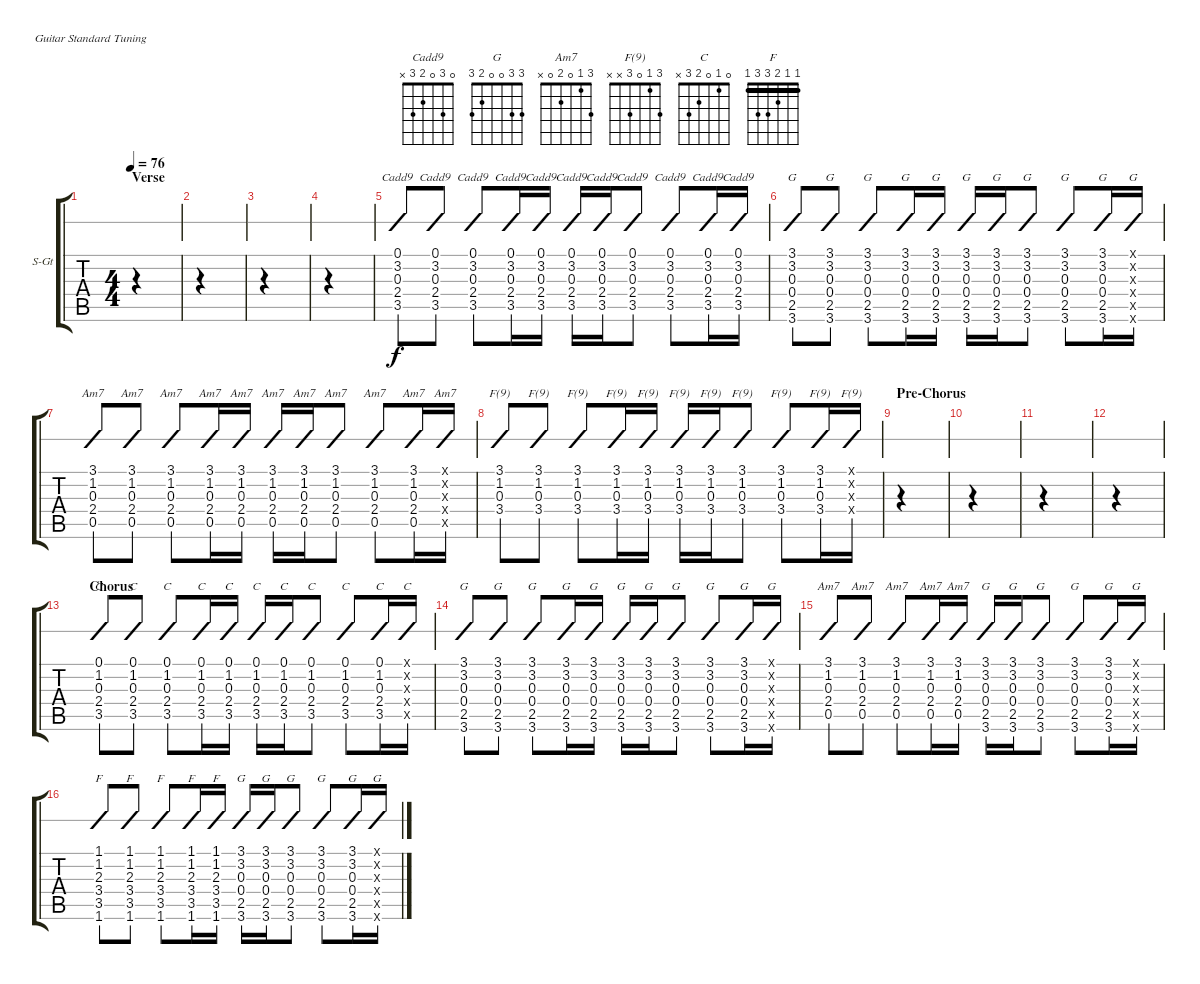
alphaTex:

\defaultSystemsLayout 4
\bracketExtendMode groupsimilarinstruments
\firstSystemTrackNameOrientation horizontal
\otherSystemsTrackNameOrientation horizontal
\track ("John Cooper" "S-Gt") {instrument acousticguitarsteel}
\staff {tabs slash}
\tuning (E4 B3 G3 D3 A2 E2)
\chord ("Cadd9" 0 3 0 2 3 x)
\chord ("G" 3 3 0 0 2 3)
\chord ("Am7" 3 1 0 2 0 x)
\chord ("F(9)" 3 1 0 3 x x)
\chord ("C" 0 1 0 2 3 x)
\chord ("F" 1 1 2 3 3 1) {barre (1 1)}
\ts (4 4)
\section ("" "Verse")
\tempo 76
\clef g2
\scale
0.487395
\ks c
|
\scale
0.256303 |
\scale
0.256303 |
\scale
0.333333 |
\scale
0.333333 (3.5 2.4 0.3 3.2 0.1).8{ch "Cadd9"} (3.5 2.4 0.3 3.2 0.1).8{ch "Cadd9"} (3.5 2.4 0.3 3.2 0.1).8{ch "Cadd9"} (3.5 2.4 0.3 3.2 0.1).16{ch "Cadd9"} (3.5 2.4 0.3 3.2 0.1).16{ch "Cadd9"} (3.5 2.4 0.3 3.2 0.1).16{ch "Cadd9"} (3.5 2.4 0.3 3.2 0.1).16{ch "Cadd9"} (3.5 2.4 0.3 3.2 0.1).8{ch "Cadd9"} (3.5 2.4 0.3 3.2 0.1).8{ch "Cadd9"} (3.5 2.4 0.3 3.2 0.1).16{ch "Cadd9"} (3.5 2.4 0.3 3.2 0.1).16{ch "Cadd9"} |
\scale
0.333333 (3.6 2.5 3.2 3.1 0.3 0.4).8{ch "G"} (3.6 2.5 0.4 0.3 3.2 3.1).8{ch "G"} (3.6 2.5 0.4 0.3 3.2 3.1).8{ch "G"} (3.6 2.5 0.4 0.3 3.2 3.1).16{ch "G"} (3.6 2.5 0.4 0.3 3.2 3.1).16{ch "G"} (3.6 2.5 0.4 0.3 3.2 3.1).16{ch "G"} (3.6 2.5 0.4 0.3 3.2 3.1).16{ch "G"} (3.6 2.5 0.4 0.3 3.2 3.1).8{ch "G"} (3.6 2.5 0.4 0.3 3.2 3.1).8{ch "G"} (3.6 2.5 0.4 0.3 3.2 3.1).16{ch "G"} (3.6{x} 2.5{x} 0.4{x} 0.3{x} 3.2{x} 3.1{x}).16{ch "G"} |
\scale
0.333333 (0.5 2.4 0.3 1.2 3.1).8{ch "Am7"} (0.5 2.4 0.3 1.2 3.1).8{ch "Am7"} (0.5 2.4 0.3 1.2 3.1).8{ch "Am7"} (0.5 2.4 0.3 1.2 3.1).16{ch "Am7"} (0.5 2.4 0.3 1.2 3.1).16{ch "Am7"} (0.5 2.4 0.3 1.2 3.1).16{ch "Am7"} (0.5 2.4 0.3 1.2 3.1).16{ch "Am7"} (0.5 2.4 0.3 1.2 3.1).8{ch "Am7"} (0.5 2.4 0.3 1.2 3.1).8{ch "Am7"} (0.5 2.4 0.3 1.2 3.1).16{ch "Am7"} (0.5{x} 2.4{x} 0.3{x} 1.2{x} 3.1{x}).16{ch "Am7"} |
\scale
0.333333 (3.4 0.3 1.2 3.1).8{ch "F(9)"} (3.4 0.3 1.2 3.1).8{ch "F(9)"} (3.4 0.3 1.2 3.1).8{ch "F(9)"} (3.4 0.3 1.2 3.1).16{ch "F(9)"} (3.4 0.3 1.2 3.1).16{ch "F(9)"} (3.4 0.3 1.2 3.1).16{ch "F(9)"} (3.4 0.3 1.2 3.1).16{ch "F(9)"} (3.4 0.3 1.2 3.1).8{ch "F(9)"} (3.4 0.3 1.2 3.1).8{ch "F(9)"} (3.4 0.3 1.2 3.1).16{ch "F(9)"} (3.4{x} 0.3{x} 1.2{x} 3.1{x}).16{ch "F(9)"} |
\section ("" "Pre-Chorus")
\scale
0.333333 |
\scale
0.333333 |
\scale
0.333333 |
\scale
0.333333 |
\section ("" "Chorus")
\scale
0.333333 (3.5 2.4 0.3 1.2 0.1).8{ch "C"} (3.5 2.4 0.3 1.2 0.1).8{ch "C"} (3.5 2.4 0.3 1.2 0.1).8{ch "C"} (3.5 2.4 0.3 1.2 0.1).16{ch "C"} (3.5 2.4 0.3 1.2 0.1).16{ch "C"} (3.5 2.4 0.3 1.2 0.1).16{ch "C"} (3.5 2.4 0.3 1.2 0.1).16{ch "C"} (3.5 2.4 0.3 1.2 0.1).8{ch "C"} (3.5 2.4 0.3 1.2 0.1).8{ch "C"} (3.5 2.4 0.3 1.2 0.1).16{ch "C"} (3.5{x} 2.4{x} 0.3{x} 1.2{x} 0.1{x}).16{ch "C"} |
\scale
0.333333 (3.6 2.5 0.4 0.3 3.2 3.1).8{ch "G"} (3.6 2.5 0.4 0.3 3.2 3.1).8{ch "G"} (3.6 2.5 0.4 0.3 3.2 3.1).8{ch "G"} (3.6 2.5 0.4 0.3 3.2 3.1).16{ch "G"} (3.6 2.5 0.4 0.3 3.2 3.1).16{ch "G"} (3.6 2.5 0.4 0.3 3.2 3.1).16{ch "G"} (3.6 2.5 0.4 0.3 3.2 3.1).16{ch "G"} (3.6 2.5 0.4 0.3 3.2 3.1).8{ch "G"} (3.6 2.5 0.4 0.3 3.2 3.1).8{ch "G"} (3.6 2.5 0.4 0.3 3.2 3.1).16{ch "G"} (3.6{x} 2.5{x} 0.4{x} 0.3{x} 3.2{x} 3.1{x}).16{ch "G"} |
\scale
0.333333 (0.5 2.4 0.3 1.2 3.1).8{ch "Am7"} (0.5 2.4 0.3 1.2 3.1).8{ch "Am7"} (0.5 2.4 0.3 1.2 3.1).8{ch "Am7"} (0.5 2.4 0.3 1.2 3.1).16{ch "Am7"} (0.5 2.4 0.3 1.2 3.1).16{ch "Am7"} (3.6 2.5 0.4 0.3 3.2 3.1).16{ch "G"} (3.6 2.5 0.4 0.3 3.2 3.1).16{ch "G"} (3.6 2.5 0.4 0.3 3.2 3.1).8{ch "G"} (3.6 2.5 0.4 0.3 3.2 3.1).8{ch "G"} (3.6 2.5 0.4 0.3 3.2 3.1).16{ch "G"} (3.6{x} 2.5{x} 0.4{x} 0.3{x} 3.2{x} 3.1{x}).16{ch "G"} |
\scale
0.333333 (1.6 3.5 3.4 2.3 1.2 1.1).8{ch "F"} (1.6 3.5 3.4 2.3 1.2 1.1).8{ch "F"} (1.6 3.5 3.4 2.3 1.2 1.1).8{ch "F"} (1.6 3.5 3.4 2.3 1.2 1.1).16{ch "F"} (1.6 3.5 3.4 2.3 1.2 1.1).16{ch "F"} (3.6 2.5 0.4 0.3 3.2 3.1).16{ch "G"} (3.6 2.5 0.4 0.3 3.2 3.1).16{ch "G"} (3.6 2.5 0.4 0.3 3.2 3.1).8{ch "G"} (3.6 2.5 0.4 0.3 3.2 3.1).8{ch "G"} (3.6 2.5 0.4 0.3 3.2 3.1).16{ch "G"} (3.6{x} 2.5{x} 0.4{x} 0.3{x} 3.2{x} 3.1{x}).16{ch "G"}
